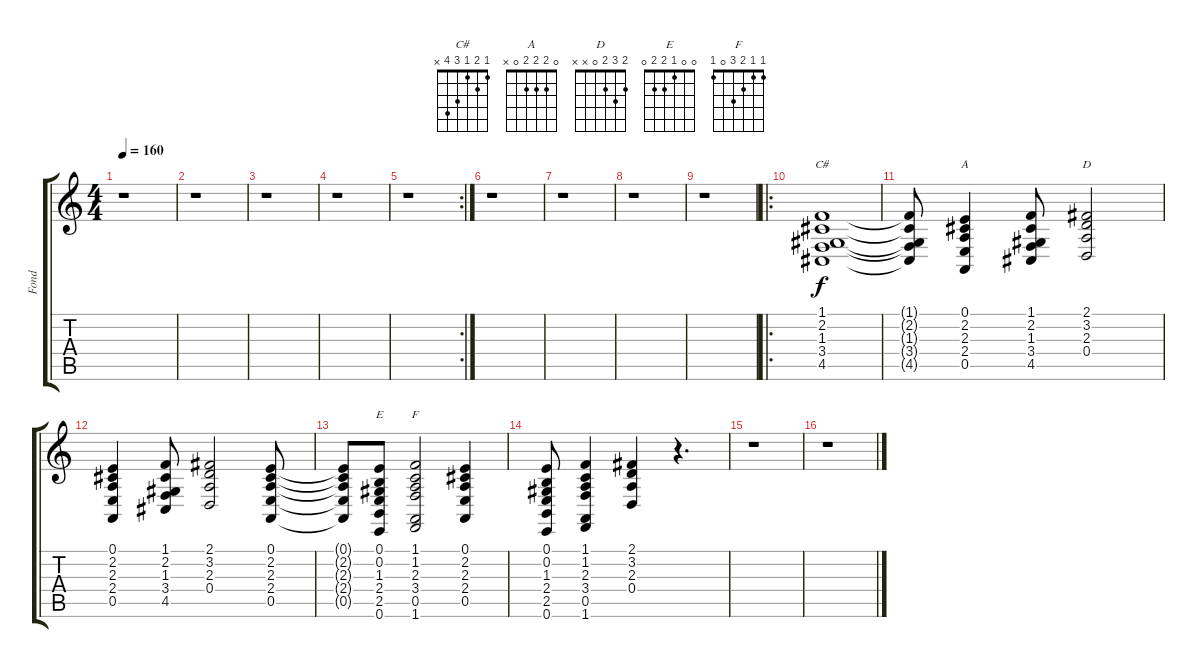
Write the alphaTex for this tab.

\track ("Fond" "Fond") {instrument stringensemble1}
\staff {score tabs}
\tuning (E4 B3 G3 D3 A2 E2) {hide}
\chord ("C#" 1 2 1 3 4 x)
\chord ("A" 0 2 2 2 0 x)
\chord ("D" 2 3 2 0 x x)
\chord ("E" 0 0 1 2 2 0)
\chord ("F" 1 1 2 3 0 1)
\ts (4 4)
\tempo 160
\clef g2
\ks c
r.1{dy f} |
r.1 |
r.1 |
r.1 |
\rc 2
r.1 |
r.1 |
r.1 |
r.1 |
r.1 |
\ro
(1.1 2.2 1.3 3.4 4.5).1{ch "C#"} |
(1.1{t} 2.2{t} 1.3{t} 3.4{t} 4.5{t}).8 (0.1 2.2 2.3 2.4 0.5).4{ch "A"} (1.1 2.2 1.3 3.4 4.5).8 (2.1 3.2 2.3 0.4).2{ch "D"} |
(0.1 2.2 2.3 2.4 0.5).4 (1.1 2.2 1.3 3.4 4.5).8 (2.1 3.2 2.3 0.4).2 (0.1 2.2 2.3 2.4 0.5).8 |
(0.1{t} 2.2{t} 2.3{t} 2.4{t} 0.5{t}).8 (0.1 0.2 1.3 2.4 2.5 0.6).8{ch "E"} (1.1 1.2 2.3 3.4 0.5 1.6).2{ch "F"} (0.1 2.2 2.3 2.4 0.5).4 |
(0.1 0.2 1.3 2.4 2.5 0.6).8 (1.1 1.2 2.3 3.4 0.5 1.6).4 (2.1 3.2 2.3 0.4).4 r.4{d} |
r.1 |
r.1
